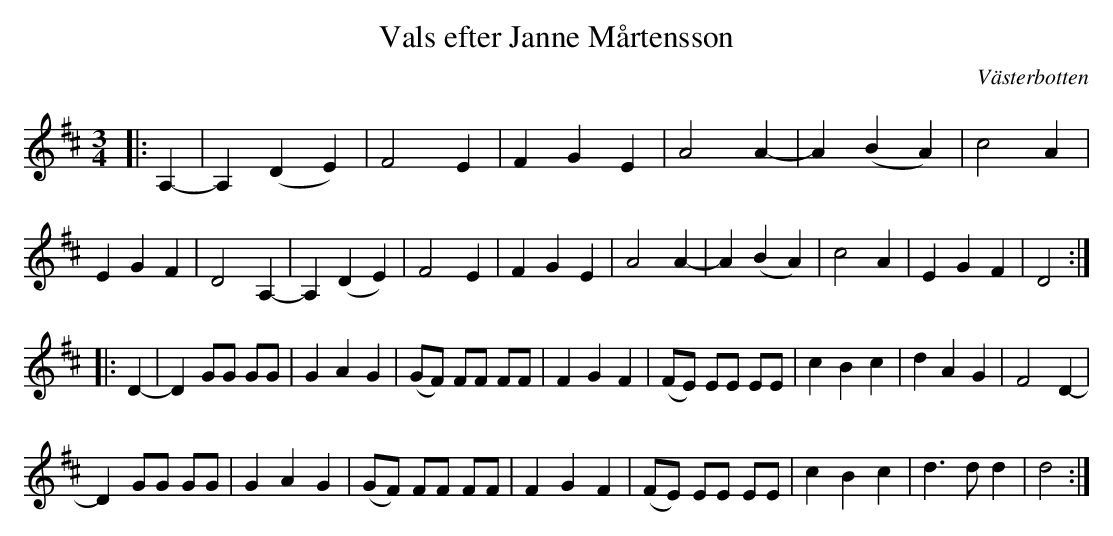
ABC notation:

X:1
T:Vals efter Janne Mårtensson
O:Västerbotten
M:3/4
L:1/4
K:D
|: A,- | A, (DE) | F2E | FGE | A2 A-|A(BA) | c2A | EGF | D2 A,- | A, (DE) | F2E | FGE | A2 A-|A(BA) | c2A | EGF | D2:|
|:D- | D G/G/ G/G/ |GAG | (G/F/) F/F/ F/F/ | FGF | (F/E/) E/E/ E/E/ | cBc | dAG | F2 D-|
D G/G/ G/G/ |GAG | (G/F/) F/F/ F/F/ | FGF | (F/E/) E/E/ E/E/ | cBc | d>d d | d2 :|
